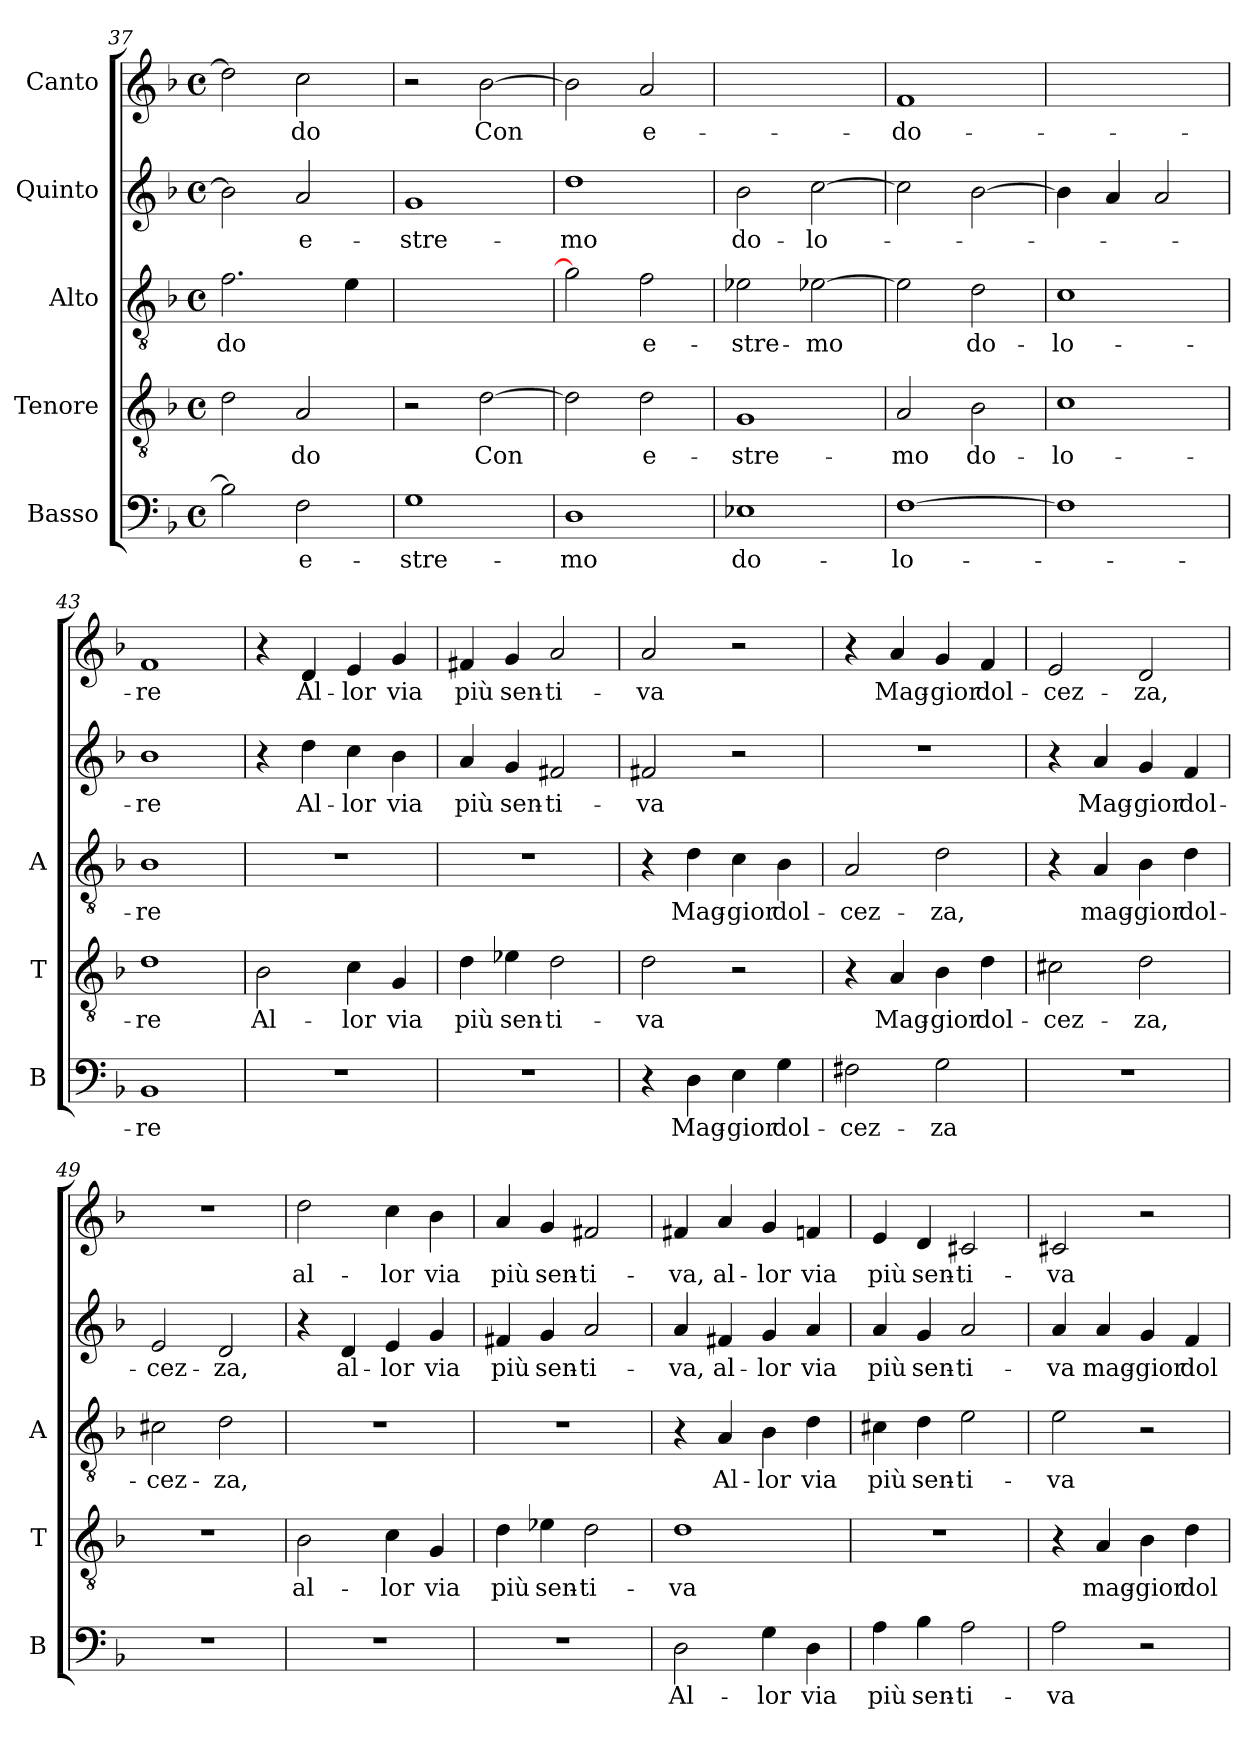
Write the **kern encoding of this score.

**kern	**text	**kern	**text	**kern	**text	**kern	**text	**kern	**text
*part5	*part5	*part4	*part4	*part3	*part3	*part2	*part2	*part1	*part1
*staff5	*staff5	*staff4	*staff4	*staff3	*staff3	*staff2	*staff2	*staff1	*staff1
*I"Basso	*	*I"Tenore	*	*I"Alto	*	*I"Quinto	*	*I"Canto	*
*I'B	*	*I'T	*	*I'A	*	*	*	*	*
*clefF4	*	*clefGv2	*	*clefGv2	*	*clefG2	*	*clefG2	*
*k[b-]	*	*k[b-]	*	*k[b-]	*	*k[b-]	*	*k[b-]	*
*F:	*	*F:	*	*F:	*	*F:	*	*F:	*
*M4/4	*	*M4/4	*	*M4/4	*	*M4/4	*	*M4/4	*
*met(c)	*	*met(c)	*	*met(c)	*	*met(c)	*	*met(c)	*
=37	=37	=37	=37	=37	=37	=37	=37	=37	=37
2B-]	.	2d	.	2.f	-do	2b-]	.	2dd]	.
2F	e-	2A	-do	.	.	2a	e-	2cc	-do
.	.	.	.	4e	.	.	.	.	.
=38	=38	=38	=38	=38	=38	=38	=38	=38	=38
1G	stre-	2r	.	1ryy	.	1g	stre-	2r	.
.	.	[2d	-Con	.	.	.	.	[2b-	-Con
=39	=39	=39	=39	=39	=39	=39	=39	=39	=39
1D	-mo	2d]	.	2g]	.	1dd	-mo	2b-]	.
.	.	2d	e-	2f	e-	.	.	2a	e-
=40	=40	=40	=40	=40	=40	=40	=40	=40	=40
1E-X	do-	1G	stre-	2e-X	stre-	2b-	do-	1ryy	.
.	.	.	.	[2e-X	-mo	[2cc	lo-	.	.
=41	=41	=41	=41	=41	=41	=41	=41	=41	=41
[1F	lo-	2A	-mo	2e-]	.	2cc]	.	1f	do-
.	.	2B-	do-	2d	do-	[2b-	.	.	.
=42	=42	=42	=42	=42	=42	=42	=42	=42	=42
1F]	.	1c	lo-	1c	lo-	4b-]	.	1ryy	.
.	.	.	.	.	.	4a	.	.	.
.	.	.	.	.	.	2a	.	.	.
=43	=43	=43	=43	=43	=43	=43	=43	=43	=43
1BB-	-re	1d	-re	1B-	-re	1b-	-re	1f	-re
=44	=44	=44	=44	=44	=44	=44	=44	=44	=44
1r	.	2B-	Al-	1r	.	4r	.	4r	.
.	.	.	.	.	.	4dd	Al-	4d	Al-
.	.	4c	-lor	.	.	4cc	-lor	4e	-lor
.	.	4G	-via	.	.	4b-	-via	4g	-via
=45	=45	=45	=45	=45	=45	=45	=45	=45	=45
1r	.	4d	-più	1r	.	4a	-più	4f#X	-più
.	.	4e-X	sen-	.	.	4g	sen-	4g	sen-
.	.	2d	ti-	.	.	2f#X	ti-	2a	ti-
=46	=46	=46	=46	=46	=46	=46	=46	=46	=46
4r	.	2d	-va	4r	.	2f#X	-va	2a	-va
4D	Mag-	.	.	4d	Mag-	.	.	.	.
4E	-gior	2r	.	4c	-gior	2r	.	2r	.
4G	dol-	.	.	4B-	dol-	.	.	.	.
=47	=47	=47	=47	=47	=47	=47	=47	=47	=47
2F#X	cez-	4r	.	2A	cez-	1r	.	4r	.
.	.	4A	Mag-	.	.	.	.	4a	Mag-
2G	-za	4B-	-gior	2d	-za,	.	.	4g	-gior
.	.	4d	dol-	.	.	.	.	4f	dol-
=48	=48	=48	=48	=48	=48	=48	=48	=48	=48
1r	.	2c#X	cez-	4r	.	4r	.	2e	cez-
.	.	.	.	4A	mag-	4a	Mag-	.	.
.	.	2d	-za,	4B-	-gior	4g	-gior	2d	-za,
.	.	.	.	4d	dol-	4f	dol-	.	.
=49	=49	=49	=49	=49	=49	=49	=49	=49	=49
1r	.	1r	.	2c#X	cez-	2e	cez-	1r	.
.	.	.	.	2d	-za,	2d	-za,	.	.
=50	=50	=50	=50	=50	=50	=50	=50	=50	=50
1r	.	2B-	al-	1r	.	4r	.	2dd	al-
.	.	.	.	.	.	4d	al-	.	.
.	.	4c	-lor	.	.	4e	-lor	4cc	-lor
.	.	4G	-via	.	.	4g	-via	4b-	-via
=51	=51	=51	=51	=51	=51	=51	=51	=51	=51
1r	.	4d	-più	1r	.	4f#X	-più	4a	-più
.	.	4e-X	sen-	.	.	4g	sen-	4g	sen-
.	.	2d	ti-	.	.	2a	ti-	2f#X	ti-
=52	=52	=52	=52	=52	=52	=52	=52	=52	=52
2D	Al-	1d	-va	4r	.	4a	-va,	4f#X	-va,
.	.	.	.	4A	Al-	4f#X	al-	4a	al-
4G	-lor	.	.	4B-	-lor	4g	-lor	4g	-lor
4D	-via	.	.	4d	-via	4a	-via	4f	-via
=53	=53	=53	=53	=53	=53	=53	=53	=53	=53
4A	-più	1r	.	4c#X	-più	4a	-più	4e	-più
4B-	sen-	.	.	4d	sen-	4g	sen-	4d	sen-
2A	ti-	.	.	2e	ti-	2a	ti-	2c#X	ti-
=54	=54	=54	=54	=54	=54	=54	=54	=54	=54
2A	-va	4r	.	2e	-va	4a	-va	2c#X	-va
.	.	4A	mag-	.	.	4a	mag-	.	.
2r	.	4B-	-gior	2r	.	4g	-gior	2r	.
.	.	4d	dol-	.	.	4f	dol-	.	.
=	=	=	=	=	=	=	=	=	=
*-	*-	*-	*-	*-	*-	*-	*-	*-	*-
